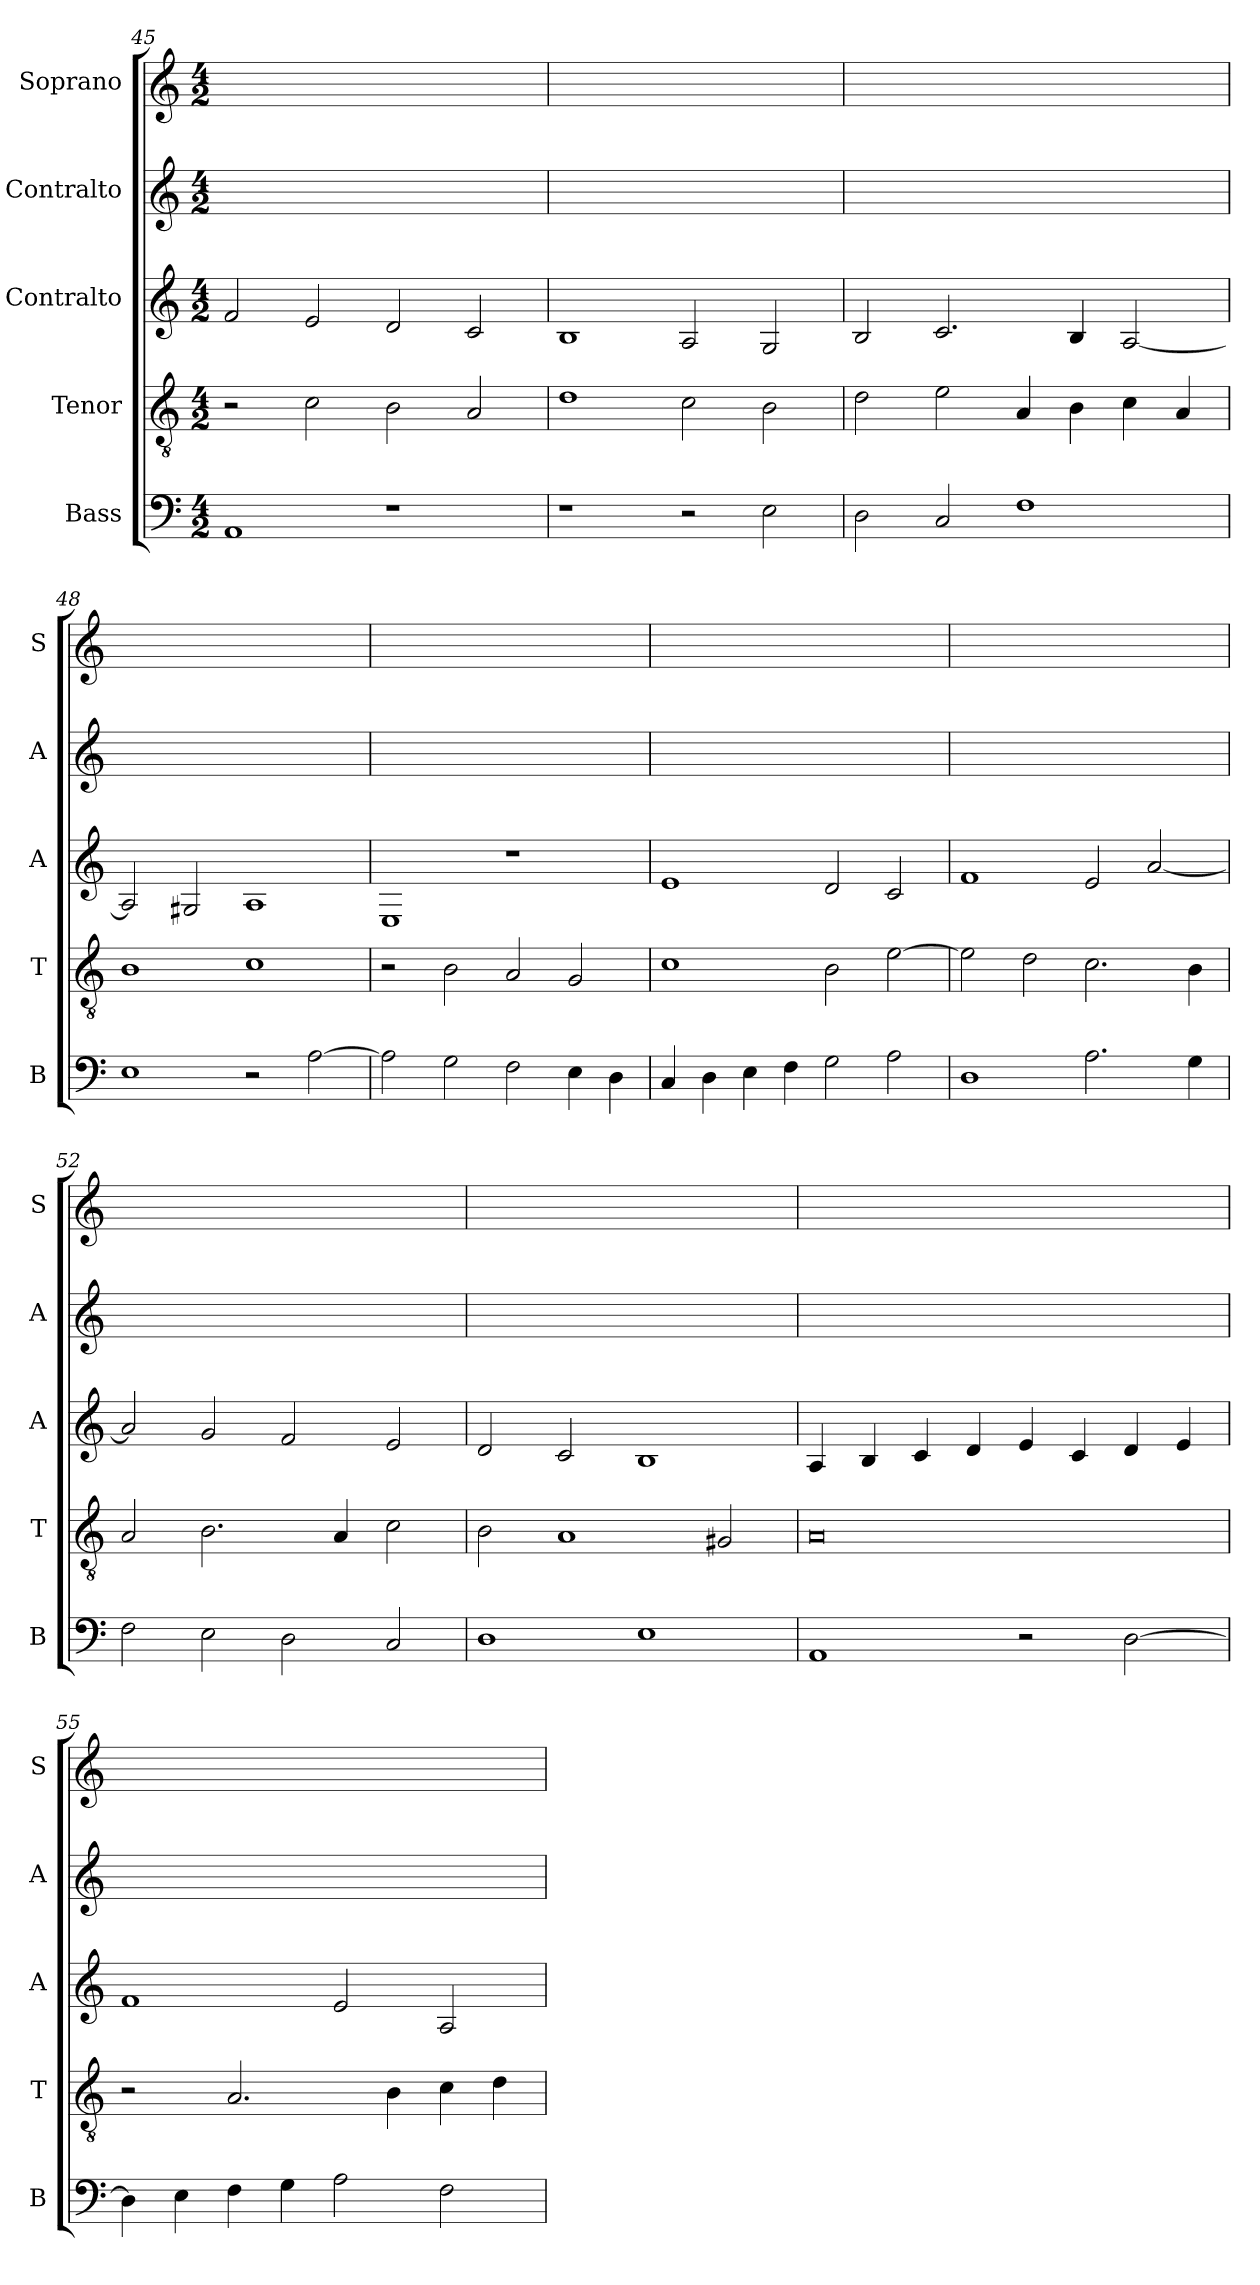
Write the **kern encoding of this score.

**kern	**kern	**kern	**kern	**kern
*part5	*part4	*part3	*part2	*part1
*staff5	*staff4	*staff3	*staff2	*staff1
*I"Bass	*I"Tenor	*I"Contralto	*I"Contralto	*I"Soprano
*I'B	*I'T	*I'A	*I'A	*I'S
*clefF4	*clefGv2	*clefG2	*clefG2	*clefG2
*k[]	*k[]	*k[]	*k[]	*k[]
*E:phr	*E:phr	*E:phr	*E:phr	*E:phr
*M4/2	*M4/2	*M4/2	*M4/2	*M4/2
=45	=45	=45	=45	=45
1AA	2r	2f	0ryy	0ryy
.	2c	2e	.	.
1r	2B	2d	.	.
.	2A	2c	.	.
=46	=46	=46	=46	=46
1r	1d	1B	0ryy	0ryy
2r	2c	2A	.	.
2E	2B	2G	.	.
=47	=47	=47	=47	=47
2D	2d	2B	0ryy	0ryy
2C	2e	2.c	.	.
1F	4A	.	.	.
.	4B	4B	.	.
.	4c	[2A	.	.
.	4A	.	.	.
=48	=48	=48	=48	=48
1E	1B	2A]	0ryy	0ryy
.	.	2G#X	.	.
2r	1c	1A	.	.
[2A	.	.	.	.
=49	=49	=49	=49	=49
2A]	2r	1E	0ryy	0ryy
2G	2B	.	.	.
2F	2A	1r	.	.
4E	2G	.	.	.
4D	.	.	.	.
=50	=50	=50	=50	=50
4C	1c	1e	0ryy	0ryy
4D	.	.	.	.
4E	.	.	.	.
4F	.	.	.	.
2G	2B	2d	.	.
2A	[2e	2c	.	.
=51	=51	=51	=51	=51
1D	2e]	1f	0ryy	0ryy
.	2d	.	.	.
2.A	2.c	2e	.	.
.	.	[2a	.	.
4G	4B	.	.	.
=52	=52	=52	=52	=52
2F	2A	2a]	0ryy	0ryy
2E	2.B	2g	.	.
2D	.	2f	.	.
.	4A	.	.	.
2C	2c	2e	.	.
=53	=53	=53	=53	=53
1D	2B	2d	0ryy	0ryy
.	1A	2c	.	.
1E	.	1B	.	.
.	2G#X	.	.	.
=54	=54	=54	=54	=54
1AA	0A	4A	0ryy	0ryy
.	.	4B	.	.
.	.	4c	.	.
.	.	4d	.	.
2r	.	4e	.	.
.	.	4c	.	.
[2D	.	4d	.	.
.	.	4e	.	.
=55	=55	=55	=55	=55
4D]	2r	1f	0ryy	0ryy
4E	.	.	.	.
4F	2.A	.	.	.
4G	.	.	.	.
2A	.	2e	.	.
.	4B	.	.	.
2F	4c	2A	.	.
.	4d	.	.	.
=	=	=	=	=
*-	*-	*-	*-	*-
